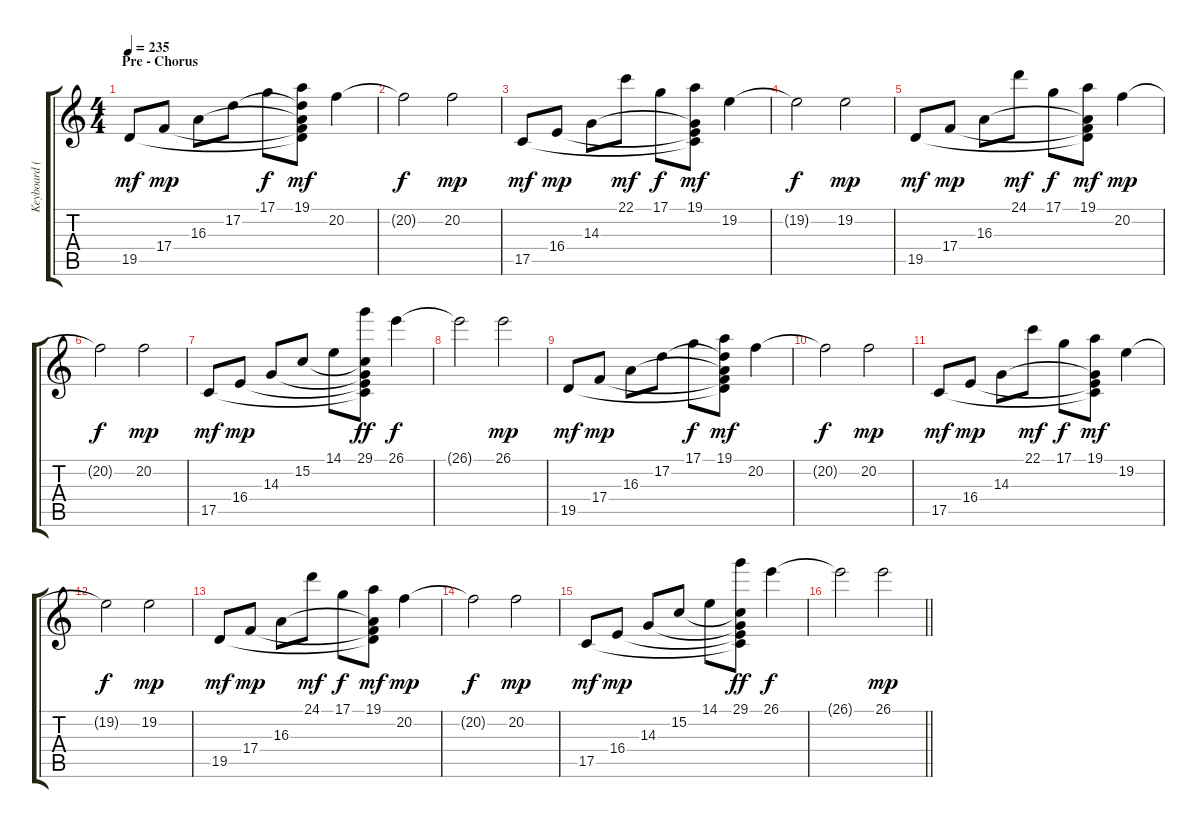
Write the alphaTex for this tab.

\track ("Keyboard (Lead)" "Keyboard (") {instrument brightacousticpiano}
\staff {score tabs}
\tuning (D4 A3 F3 C3 G2 C2) {hide}
\ts (4 4)
\section ("" "Pre - Chorus")
\tempo 235
\clef g2
\ks c
19.5.8{dy mf volume 16 balance 11 instrument brightacousticpiano} 17.4.8{dy mp} 16.3.8 17.2.8 17.1.8{dy f} (19.1 17.2{t} 16.3{t} 17.4{t} 19.5{t}).8{dy mf} 20.2.4 |
20.2{t}.2{dy f} 20.2.2{dy mp} |
17.5.8{dy mf} 16.4.8{dy mp} 14.3.8 22.1.8{dy mf} 17.1.8{dy f} (19.1 14.3{t} 16.4{t} 17.5{t}).8{dy mf} 19.2.4 |
19.2{t}.2{dy f} 19.2.2{dy mp} |
19.5.8{dy mf} 17.4.8{dy mp} 16.3.8 24.1.8{dy mf} 17.1.8{dy f} (19.1 16.3{t} 17.4{t} 19.5{t}).8{dy mf} 20.2.4{dy mp} |
20.2{t}.2{dy f} 20.2.2{dy mp} |
17.5.8{dy mf} 16.4.8{dy mp} 14.3.8 15.2.8 14.1.8 (29.1 15.2{t} 14.3{t} 16.4{t} 17.5{t}).8{dy ff} 26.1.4{dy f} |
26.1{t}.2 26.1.2{dy mp} |
19.5.8{dy mf} 17.4.8{dy mp} 16.3.8 17.2.8 17.1.8{dy f} (19.1 17.2{t} 16.3{t} 17.4{t} 19.5{t}).8{dy mf} 20.2.4 |
20.2{t}.2{dy f} 20.2.2{dy mp} |
17.5.8{dy mf} 16.4.8{dy mp} 14.3.8 22.1.8{dy mf} 17.1.8{dy f} (19.1 14.3{t} 16.4{t} 17.5{t}).8{dy mf} 19.2.4 |
19.2{t}.2{dy f} 19.2.2{dy mp} |
19.5.8{dy mf} 17.4.8{dy mp} 16.3.8 24.1.8{dy mf} 17.1.8{dy f} (19.1 16.3{t} 17.4{t} 19.5{t}).8{dy mf} 20.2.4{dy mp} |
20.2{t}.2{dy f} 20.2.2{dy mp} |
17.5.8{dy mf} 16.4.8{dy mp} 14.3.8 15.2.8 14.1.8 (29.1 15.2{t} 14.3{t} 16.4{t} 17.5{t}).8{dy ff} 26.1.4{dy f} |
\barLineRight lightlight
26.1{t}.2 26.1.2{dy mp}
